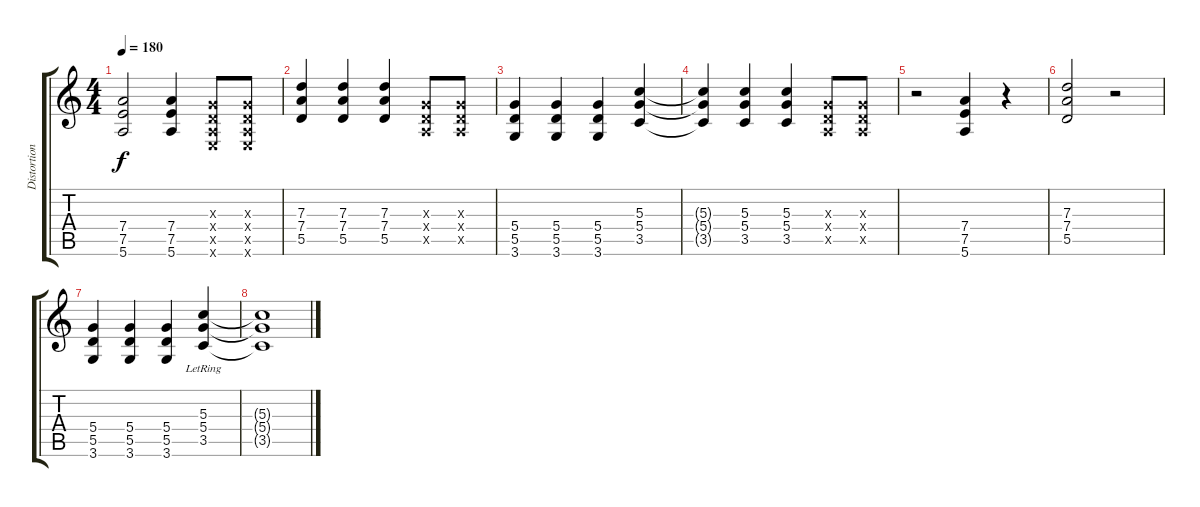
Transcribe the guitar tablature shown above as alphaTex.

\track ("Distortion Guitar" "Distortion") {instrument overdrivenguitar}
\staff {score tabs}
\tuning (E4 B3 G3 D3 A2 E2) {hide}
\ts (4 4)
\tempo 180
\clef g2
\ks c
(7.4 7.5 5.6).2{dy f} (7.4 7.5 5.6).4 (0.3{x} 0.4{x} 0.5{x} 0.6{x}).8 (0.3{x} 0.4{x} 0.5{x} 0.6{x}).8 |
(7.3 7.4 5.5).4 (7.3 7.4 5.5).4 (7.3 7.4 5.5).4 (0.3{x} 0.4{x} 0.5{x}).8 (0.3{x} 0.4{x} 0.5{x}).8 |
(5.4 5.5 3.6).4 (5.4 5.5 3.6).4 (5.4 5.5 3.6).4 (5.3 5.4 3.5).4 |
(5.3{t} 5.4{t} 3.5{t}).4 (5.3 5.4 3.5).4 (5.3 5.4 3.5).4 (0.3{x} 0.4{x} 0.5{x}).8 (0.3{x} 0.4{x} 0.5{x}).8 |
r.2 (7.4 7.5 5.6).4{volume 16} r.4 |
(7.3 7.4 5.5).2 r.2 |
(5.4 5.5 3.6).4{volume 14} (5.4 5.5 3.6).4 (5.4 5.5 3.6).4 (5.3{lr} 5.4{lr} 3.5{lr}).4 |
(5.3{t} 5.4{t} 3.5{t}).1
